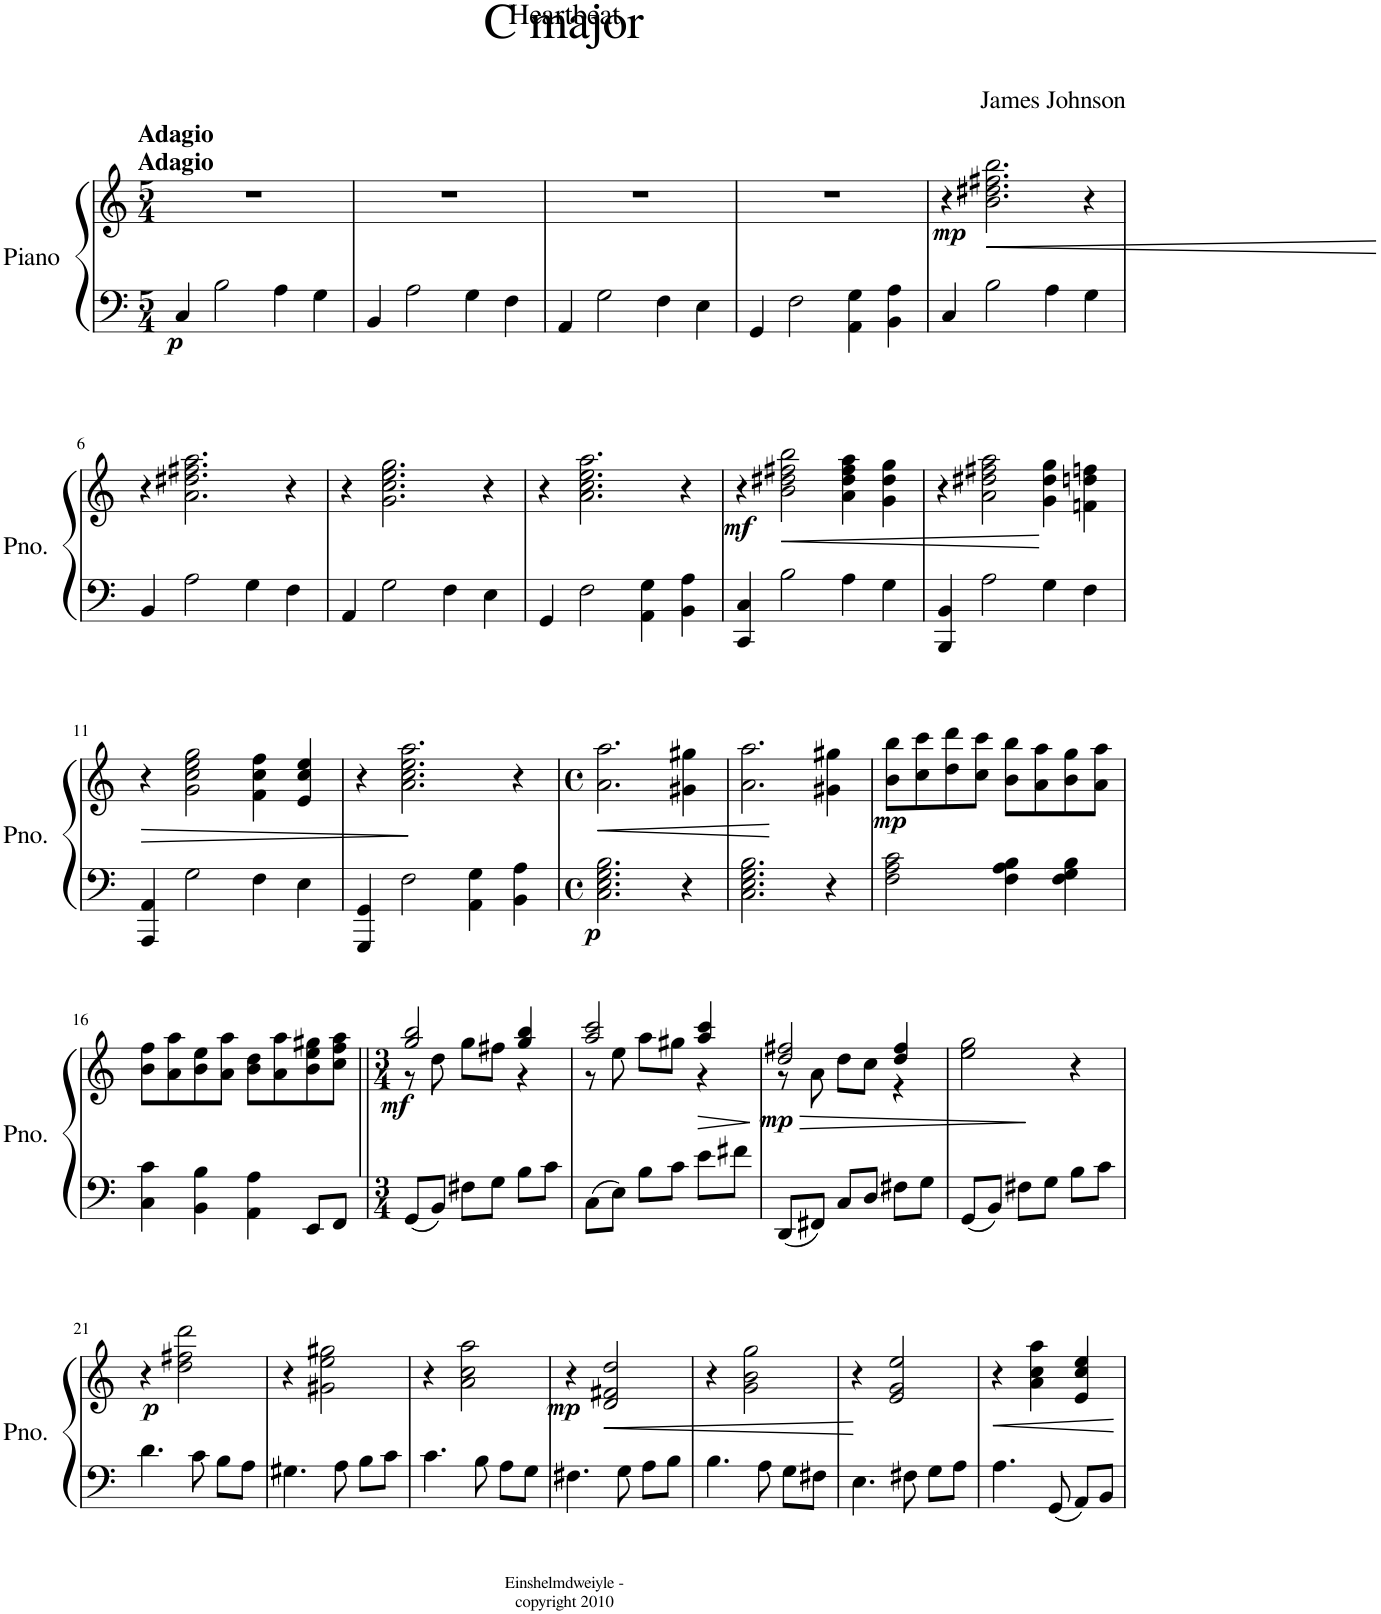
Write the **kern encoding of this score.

**kern	**kern	**dynam
*part1	*part1	*part1
*staff2	*staff1	*staff1/2
*I"Piano	*	*
*I'Pno.	*	*
*clefF4	*clefG2	*
*k[]	*k[]	*
*M5/4	*M5/4	*
=1	=1	=1
!	!LO:TX:a:B:t=Adagio	!
!	!LO:TX:a:B:t=Adagio	!
!	!	!LO:DY:b=2
4C/	4%5r	p
2B\	.	.
4A\	.	.
4G\	.	.
=2	=2	=2
4BB/	4%5r	.
2A\	.	.
4G\	.	.
4F\	.	.
=3	=3	=3
4AA/	4%5r	.
2G\	.	.
4F\	.	.
4E\	.	.
=4	=4	=4
4GG/	4%5r	.
2F\	.	.
4AA\ 4G\	.	.
4BB\ 4A\	.	.
=5	=5	=5
!	!	!LO:DY:b
4C/	4r	mp
!	!	!LO:HP:b
2B\	2.b\ 2.dd#X\ 2.ff#X\ 2.bb\	<
4A\	.	.
4G\	4r	.
.	.	[
!!LO:LB:g=z
=6	=6	=6
4BB/	4r	.
2A\	2.a\ 2.dd#X\ 2.ff#X\ 2.aa\	.
4G\	.	.
4F\	4r	.
=7	=7	=7
4AA/	4r	.
2G\	2.g\ 2.cc\ 2.ee\ 2.gg\	.
4F\	.	.
4E\	4r	.
=8	=8	=8
4GG/	4r	.
2F\	2.a\ 2.cc\ 2.ee\ 2.aa\	.
4AA\ 4G\	.	.
4BB\ 4A\	4r	.
=9	=9	=9
!	!	!LO:DY:b
4CC/ 4C/	4r	mf
!	!	!LO:HP:b
2B\	2b\ 2dd#X\ 2ff#X\ 2bb\	<
4A\	4a\ 4dd#\ 4ff#\ 4aa\	.
4G\	4g\ 4dd#\ 4gg\	.
.	.	[
=10	=10	=10
4BBB/ 4BB/	4r	.
2A\	2a\ 2dd#X\ 2ff#X\ 2aa\	.
4G\	4g\ 4dd#\ 4gg\	.
4F\	4fn\ 4ddn\ 4ffn\	.
!!LO:LB:g=z
=11	=11	=11
!	!	!LO:HP:b
4AAA/ 4AA/	4r	>
2G\	2g\ 2cc\ 2ee\ 2gg\	.
4F\	4f\ 4cc\ 4ff\	.
4E\	4e/ 4cc/ 4ee/	.
.	.	]
=12	=12	=12
4GGG/ 4GG/	4r	.
2F\	2.a\ 2.cc\ 2.ee\ 2.aa\	.
4AA\ 4G\	.	.
4BB\ 4A\	4r	.
=13	=13	=13
*M4/4	*M4/4	*
*met(c)	*met(c)	*
!	!	!LO:HP:b
!	!	!LO:DY:n=1:b=2
2.C\ 2.E\ 2.G\ 2.B\	2.a\ 2.aa\	< p
4r	4g#X\ 4gg#X\	.
.	.	[
=14	=14	=14
2.C\ 2.E\ 2.G\ 2.B\	2.a\ 2.aa\	.
4r	4g#X\ 4gg#X\	.
=15	=15	=15
!	!	!LO:DY:b
2F\ 2A\ 2c\	8b\ 8bb\L	mp
.	8cc\ 8ccc\	.
.	8dd\ 8ddd\	.
.	8cc\ 8ccc\J	.
4F\ 4A\ 4B\	8b\ 8bb\L	.
.	8a\ 8aa\	.
4F\ 4G\ 4B\	8b\ 8gg\	.
.	8a\ 8aa\J	.
!!LO:LB:g=z
=16	=16	=16
4C\ 4c\	8b\ 8ff\L	.
.	8a\ 8aa\	.
4BB\ 4B\	8b\ 8ee\	.
.	8a\ 8aa\J	.
4AA\ 4A\	8b\ 8dd\L	.
.	8a\ 8aa\	.
8EE/L	8b\ 8ee\ 8gg#X\	.
8FF/J	8cc\ 8ff\ 8aa\J	.
=17||	=17||	=17||
*M3/4	*M3/4	*
*	*^	*
!	!	!	!LO:DY:b
8GG/L	2gg/ 2bb/	8r	mf
8BB/J	.	8dd\	.
8F#X\L	.	8gg\L	.
8G\J	.	8ff#X\J	.
8B\L	4gg/ 4bb/	4r	.
8c\J	.	.	.
=18	=18	=18	=18
8C\L	2aa/ 2ccc/	8r	.
8E\J	.	8ee\	.
8B\L	.	8aa\L	.
8c\J	.	8gg#X\J	.
!	!	!	!LO:HP:b
8e\L	4aa/ 4ccc/	4r	>
8f#X\J	.	.	.
*	*v	*v	*
.	.	]
=19	=19	=19
!	!	!LO:HP:b
*	*^	*
!	!	!	!LO:DY:n=1:b
8DD/L	2dd/ 2ff#X/	8r	> mp
8FF#X/J	.	8a\	.
8C/L	.	8dd\L	.
8D/J	.	8cc\J	.
8F#X\L	4dd/ 4ff#/	4r	.
8G\J	.	.	.
*	*v	*v	*
.	.	]
=20	=20	=20
8GG/L	2ee\ 2gg\	.
8BB/J	.	.
8F#X\L	.	.
8G\J	.	.
8B\L	4r	.
8c\J	.	.
!!LO:LB:g=z
=21	=21	=21
!	!	!LO:DY:b
4.d\	4r	p
.	2dd\ 2ff#X\ 2ddd\	.
8c\	.	.
8B\L	.	.
8A\J	.	.
=22	=22	=22
4.G#X\	4r	.
.	2g#X\ 2ee\ 2gg#X\	.
8A\	.	.
8B\L	.	.
8c\J	.	.
=23	=23	=23
4.c\	4r	.
.	2a\ 2cc\ 2aa\	.
8B\	.	.
8A\L	.	.
8G\J	.	.
=24	=24	=24
!	!	!LO:DY:b
4.F#X\	4r	mp
!	!	!LO:HP:b
.	2d/ 2f#X/ 2dd/	<
8G\	.	.
8A\L	.	.
8B\J	.	.
.	.	[
=25	=25	=25
4.B\	4r	.
.	2g\ 2b\ 2gg\	.
8A\	.	.
8G\L	.	.
8F#X\J	.	.
=26	=26	=26
4.E\	4r	.
.	2e/ 2g/ 2ee/	.
8F#X\	.	.
8G\L	.	.
8A\J	.	.
=27	=27	=27
!	!	!LO:HP:b
4.A\	4r	<
.	4a\ 4cc\ 4aa\	.
8GG/	.	.
8AA/L	4e/ 4cc/ 4ee/	.
8BB/J	.	.
.	.	[
=	=	=
*-	*-	*-
